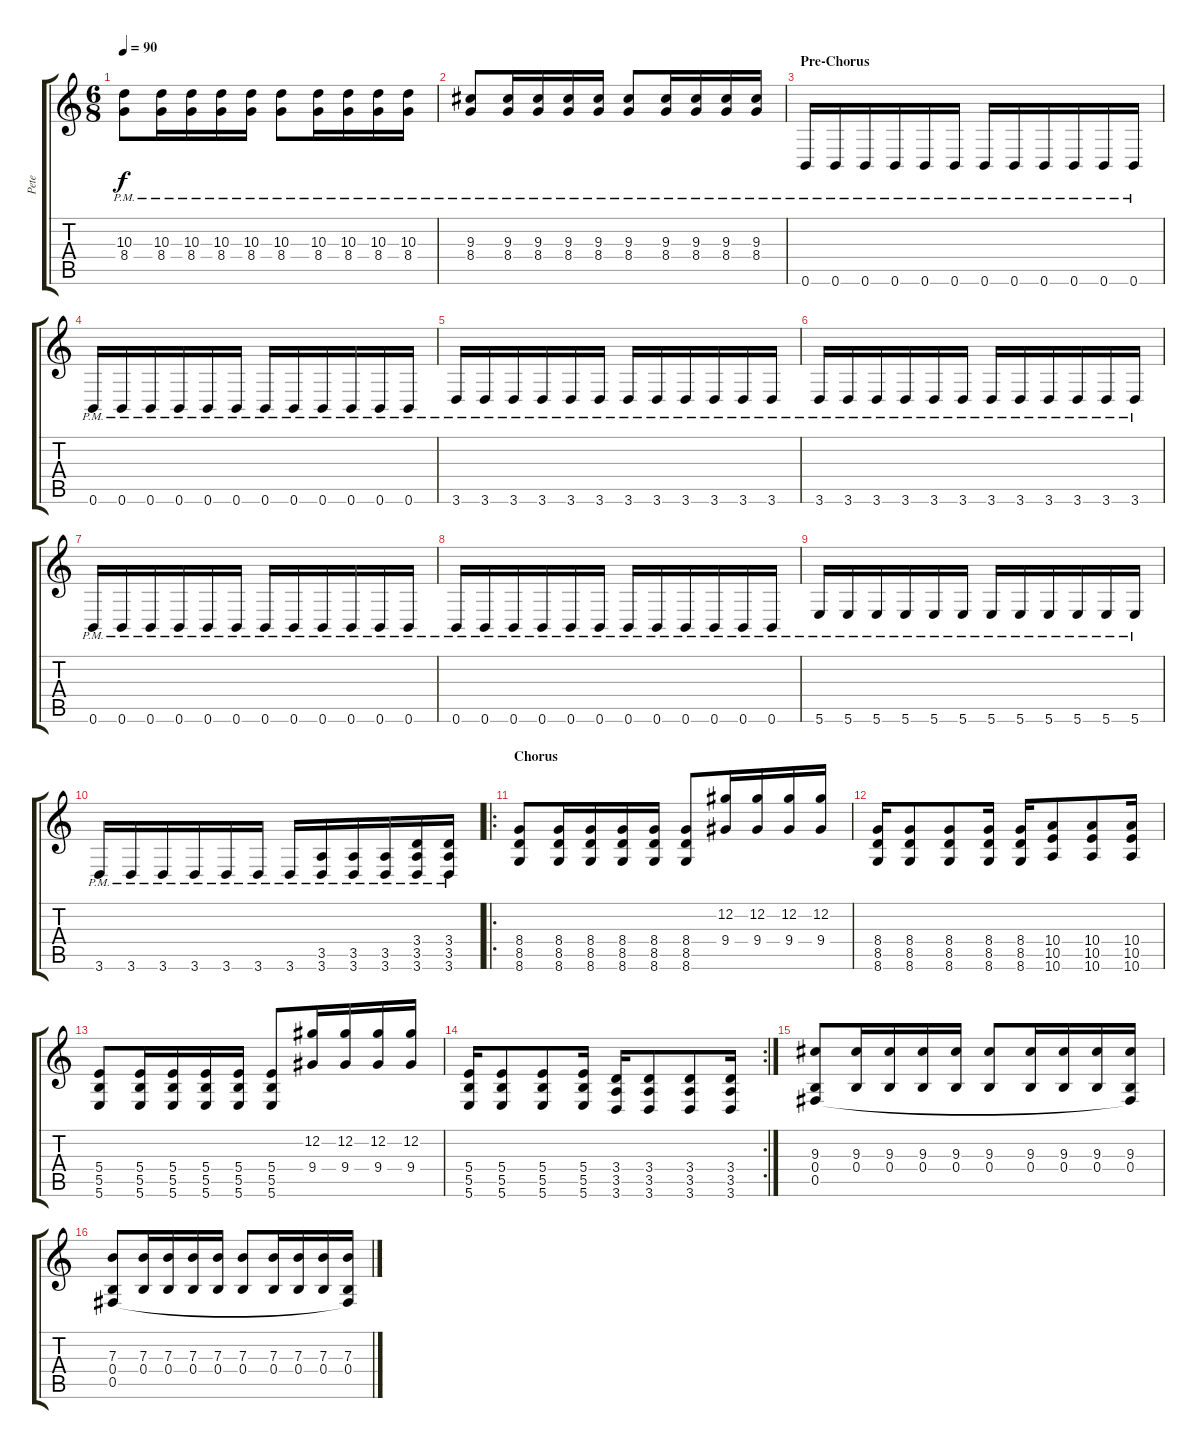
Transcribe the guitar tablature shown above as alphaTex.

\track ("Pete" "Pete") {instrument electricguitarjazz}
\staff {score tabs}
\tuning (Db4 Ab3 E3 B2 Gb2 B1) {hide}
\ts (6 8)
\tempo 90
\clef g2
\ks c
(10.3{pm} 8.4{pm}).8{dy f instrument distortionguitar} (10.3{pm} 8.4{pm}).16 (10.3{pm} 8.4{pm}).16 (10.3{pm} 8.4{pm}).16 (10.3{pm} 8.4{pm}).16 (10.3{pm} 8.4{pm}).8 (10.3{pm} 8.4{pm}).16 (10.3{pm} 8.4{pm}).16 (10.3{pm} 8.4{pm}).16 (10.3{pm} 8.4{pm}).16 |
(9.3{pm} 8.4{pm}).8 (9.3{pm} 8.4{pm}).16 (9.3{pm} 8.4{pm}).16 (9.3{pm} 8.4{pm}).16 (9.3{pm} 8.4{pm}).16 (9.3{pm} 8.4{pm}).8 (9.3{pm} 8.4{pm}).16 (9.3{pm} 8.4{pm}).16 (9.3{pm} 8.4{pm}).16 (9.3{pm} 8.4{pm}).16 |
\section ("" "Pre-Chorus")
0.6{pm}.16 0.6{pm}.16 0.6{pm}.16 0.6{pm}.16 0.6{pm}.16 0.6{pm}.16 0.6{pm}.16 0.6{pm}.16 0.6{pm}.16 0.6{pm}.16 0.6{pm}.16 0.6{pm}.16 |
0.6{pm}.16 0.6{pm}.16 0.6{pm}.16 0.6{pm}.16 0.6{pm}.16 0.6{pm}.16 0.6{pm}.16 0.6{pm}.16 0.6{pm}.16 0.6{pm}.16 0.6{pm}.16 0.6{pm}.16 |
3.6{pm}.16 3.6{pm}.16 3.6{pm}.16 3.6{pm}.16 3.6{pm}.16 3.6{pm}.16 3.6{pm}.16 3.6{pm}.16 3.6{pm}.16 3.6{pm}.16 3.6{pm}.16 3.6{pm}.16 |
3.6{pm}.16 3.6{pm}.16 3.6{pm}.16 3.6{pm}.16 3.6{pm}.16 3.6{pm}.16 3.6{pm}.16 3.6{pm}.16 3.6{pm}.16 3.6{pm}.16 3.6{pm}.16 3.6{pm}.16 |
0.6{pm}.16 0.6{pm}.16 0.6{pm}.16 0.6{pm}.16 0.6{pm}.16 0.6{pm}.16 0.6{pm}.16 0.6{pm}.16 0.6{pm}.16 0.6{pm}.16 0.6{pm}.16 0.6{pm}.16 |
0.6{pm}.16 0.6{pm}.16 0.6{pm}.16 0.6{pm}.16 0.6{pm}.16 0.6{pm}.16 0.6{pm}.16 0.6{pm}.16 0.6{pm}.16 0.6{pm}.16 0.6{pm}.16 0.6{pm}.16 |
5.6{pm}.16 5.6{pm}.16 5.6{pm}.16 5.6{pm}.16 5.6{pm}.16 5.6{pm}.16 5.6{pm}.16 5.6{pm}.16 5.6{pm}.16 5.6{pm}.16 5.6{pm}.16 5.6{pm}.16 |
3.6{pm}.16 3.6{pm}.16 3.6{pm}.16 3.6{pm}.16 3.6{pm}.16 3.6{pm}.16 3.6{pm}.16 (3.5 3.6{pm}).16 (3.5 3.6{pm}).16 (3.5{pm} 3.6).16 (3.4 3.5{pm} 3.6).16 (3.4{pm} 3.5 3.6).16 |
\ro
\section ("" "Chorus")
(8.4 8.5 8.6).8 (8.4 8.5 8.6).16 (8.4 8.5 8.6).16 (8.4 8.5 8.6).16 (8.4 8.5 8.6).16 (8.4 8.5 8.6).8 (12.2 9.4).16 (12.2 9.4).16 (12.2 9.4).16 (12.2 9.4).16 |
(8.4 8.5 8.6).16 (8.4 8.5 8.6).8 (8.4 8.5 8.6).8 (8.4 8.5 8.6).16 (8.4 8.5 8.6).16 (10.4 10.5 10.6).8 (10.4 10.5 10.6).8 (10.4 10.5 10.6).16 |
(5.4 5.5 5.6).8 (5.4 5.5 5.6).16 (5.4 5.5 5.6).16 (5.4 5.5 5.6).16 (5.4 5.5 5.6).16 (5.4 5.5 5.6).8 (12.2 9.4).16 (12.2 9.4).16 (12.2 9.4).16 (12.2 9.4).16 |
\rc 2
(5.4 5.5 5.6).16 (5.4 5.5 5.6).8 (5.4 5.5 5.6).8 (5.4 5.5 5.6).16 (3.4 3.5 3.6).16 (3.4 3.5 3.6).8 (3.4 3.5 3.6).8 (3.4 3.5 3.6).16 |
(9.3 0.4 0.5).8 (9.3 0.4).16 (9.3 0.4).16 (9.3 0.4).16 (9.3 0.4).16 (9.3 0.4).8 (9.3 0.4).16 (9.3 0.4).16 (9.3 0.4).16 (9.3 0.4 0.5{t}).16 |
(7.3 0.4 0.5).8 (7.3 0.4).16 (7.3 0.4).16 (7.3 0.4).16 (7.3 0.4).16 (7.3 0.4).8 (7.3 0.4).16 (7.3 0.4).16 (7.3 0.4).16 (7.3 0.4 0.5{t}).16
